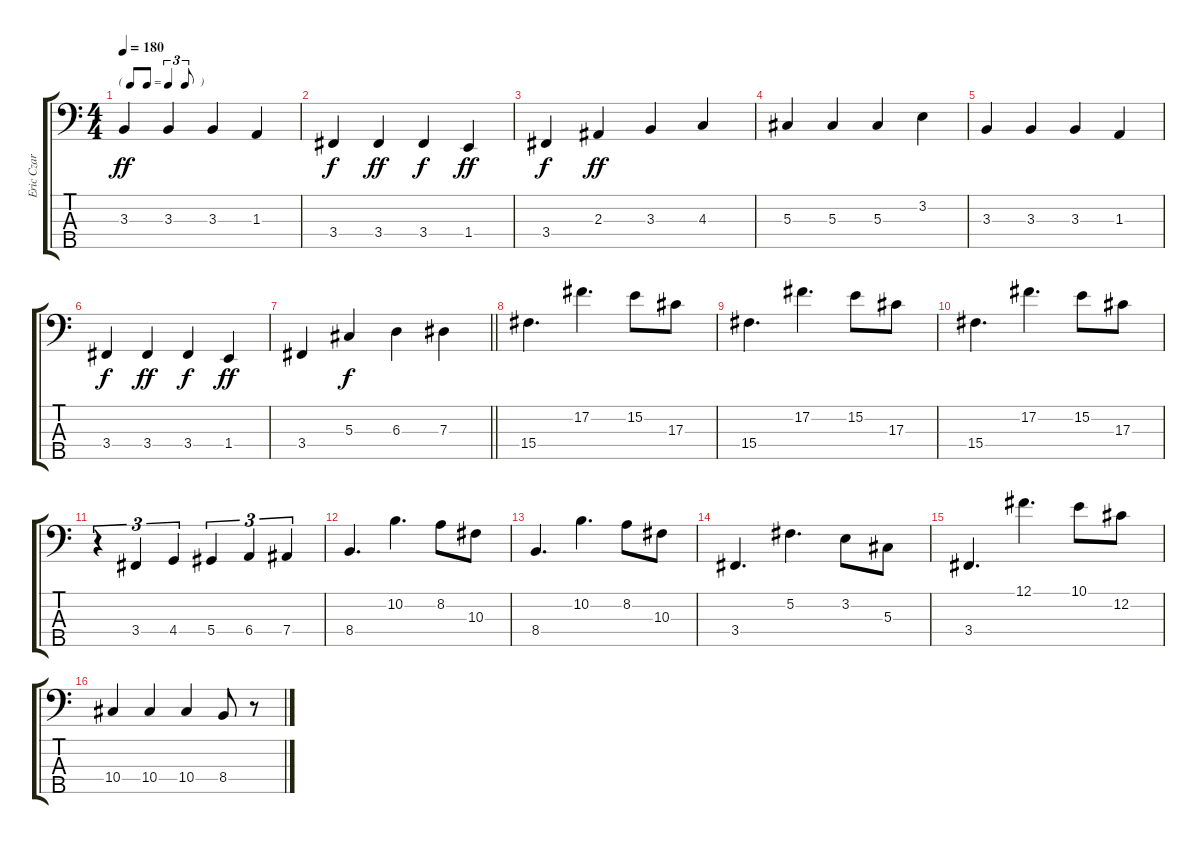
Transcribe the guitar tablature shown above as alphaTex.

\track ("Eric Czar" "Eric Czar") {instrument electricbassfinger}
\staff {score tabs}
\tuning (Gb2 Db2 Ab1 Eb1 Bb0) {hide}
\ts (4 4)
\tf triplet8th
\tempo 180
\clef f4
\ks c
3.3.4{dy ff} 3.3.4 3.3.4 1.3.4 |
3.4.4{dy f} 3.4.4{dy ff} 3.4.4{dy f} 1.4.4{dy ff} |
3.4.4{dy f} 2.3.4{dy ff} 3.3.4 4.3.4 |
5.3.4 5.3.4 5.3.4 3.2.4 |
3.3.4 3.3.4 3.3.4 1.3.4 |
3.4.4{dy f} 3.4.4{dy ff} 3.4.4{dy f} 1.4.4{dy ff} |
\barLineRight lightlight
3.4.4 5.3.4{dy f} 6.3.4 7.3.4 |
15.4.4{d} 17.2.4{d} 15.2.8 17.3.8 |
15.4.4{d} 17.2.4{d} 15.2.8 17.3.8 |
15.4.4{d} 17.2.4{d} 15.2.8 17.3.8 |
r.4{tu (3 2)} 3.4.4{tu (3 2)} 4.4.4{tu (3 2)} 5.4.4{tu (3 2)} 6.4.4{tu (3 2)} 7.4.4{tu (3 2)} |
8.4.4{d} 10.2.4{d} 8.2.8 10.3.8 |
8.4.4{d} 10.2.4{d} 8.2.8 10.3.8 |
3.4.4{d} 5.2.4{d} 3.2.8 5.3.8 |
3.4.4{d} 12.1.4{d} 10.1.8 12.2.8 |
10.4.4 10.4.4 10.4.4 8.4.8 r.8
